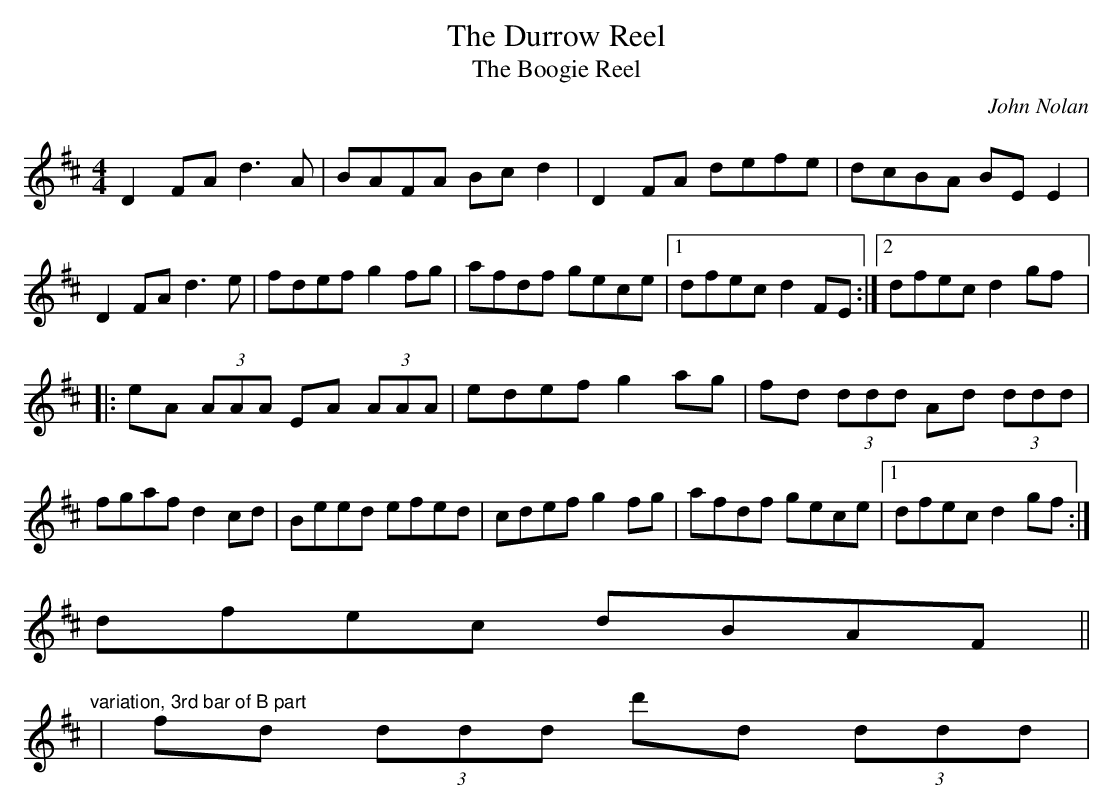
X:1
T:The Durrow Reel
T:The Boogie Reel
C:John Nolan
M:4/4
L:1/8
K:D
D2 FA d3 A|BAFA Bc d2|D2 FA defe|dcBA BE E2|
D2 FA d3 e|fdef g2 fg|afdf gece|1dfec d2 FE:|2dfec d2 gf|:
eA (3AAA EA (3AAA|edef g2 ag|fd (3ddd Ad (3ddd|
fgaf d2 cd|Beed efed|cdef g2 fg|afdf gece|1dfec d2 gf:|
2dfec dBAF||
"variation, 3rd bar of B part" |fd (3ddd d'd (3ddd|
